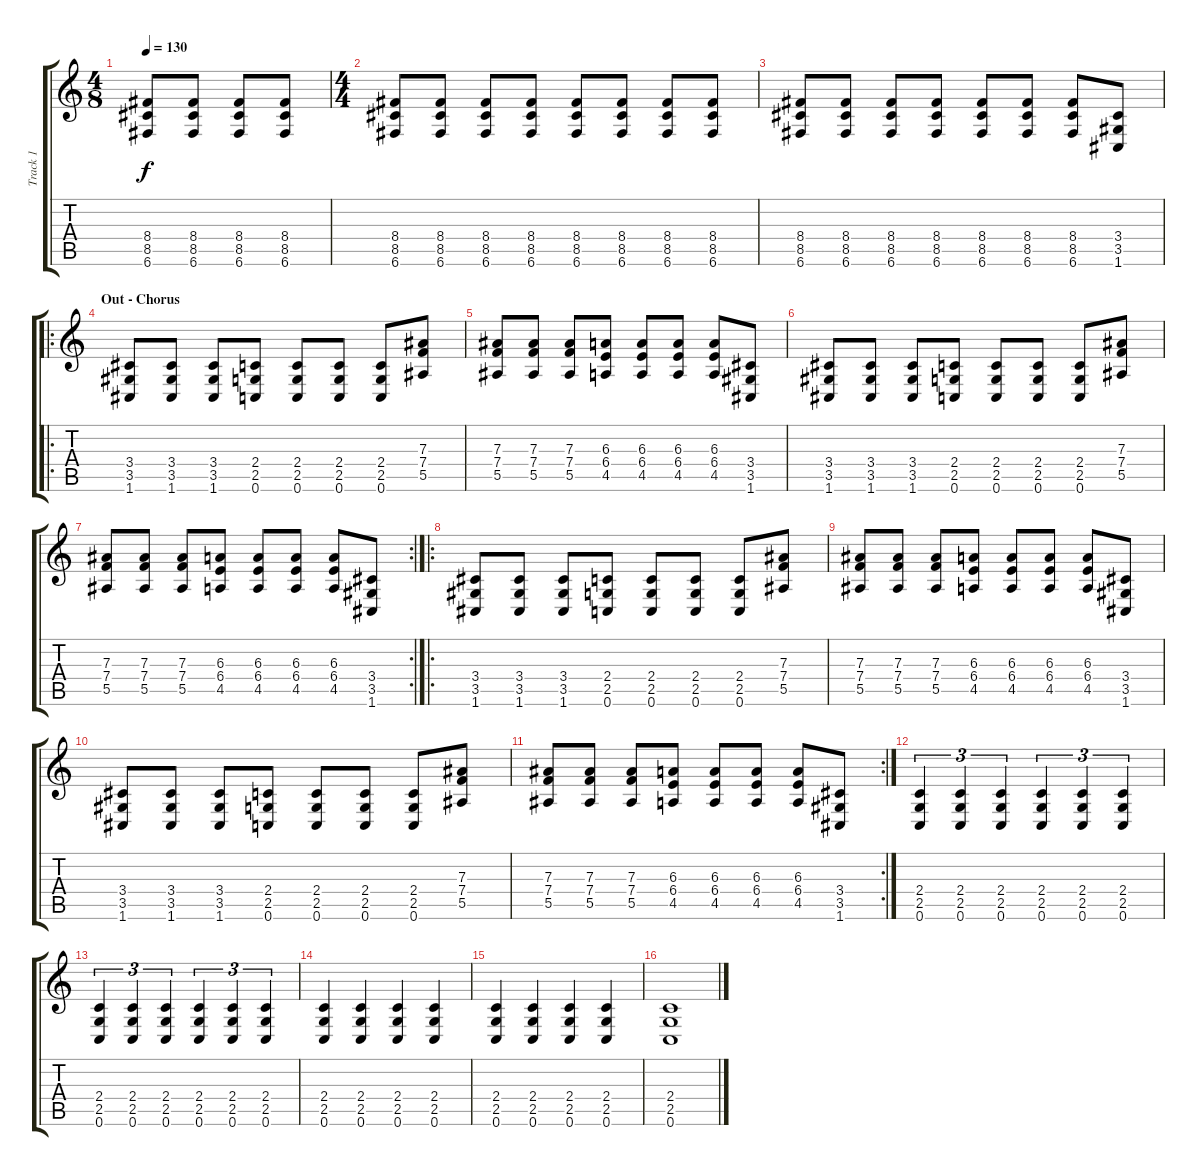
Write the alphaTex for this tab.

\track ("Track 1" "Track 1") {instrument distortionguitar}
\staff {score tabs}
\tuning (C4 G3 Eb3 Bb2 F2 C2) {hide}
\ts (4 8)
\tempo 130
\clef g2
\ks c
(8.4 8.5 6.6).8{dy f} (8.4 8.5 6.6).8 (8.4 8.5 6.6).8 (8.4 8.5 6.6).8 |
\ts (4 4)
(8.4 8.5 6.6).8 (8.4 8.5 6.6).8 (8.4 8.5 6.6).8 (8.4 8.5 6.6).8 (8.4 8.5 6.6).8 (8.4 8.5 6.6).8 (8.4 8.5 6.6).8 (8.4 8.5 6.6).8 |
(8.4 8.5 6.6).8 (8.4 8.5 6.6).8 (8.4 8.5 6.6).8 (8.4 8.5 6.6).8 (8.4 8.5 6.6).8 (8.4 8.5 6.6).8 (8.4 8.5 6.6).8 (3.4 3.5 1.6).8 |
\ro
\section ("" "Out - Chorus")
(3.4 3.5 1.6).8 (3.4 3.5 1.6).8 (3.4 3.5 1.6).8 (2.4 2.5 0.6).8 (2.4 2.5 0.6).8 (2.4 2.5 0.6).8 (2.4 2.5 0.6).8 (7.3 7.4 5.5).8 |
(7.3 7.4 5.5).8 (7.3 7.4 5.5).8 (7.3 7.4 5.5).8 (6.3 6.4 4.5).8 (6.3 6.4 4.5).8 (6.3 6.4 4.5).8 (6.3 6.4 4.5).8 (3.4 3.5 1.6).8 |
(3.4 3.5 1.6).8 (3.4 3.5 1.6).8 (3.4 3.5 1.6).8 (2.4 2.5 0.6).8 (2.4 2.5 0.6).8 (2.4 2.5 0.6).8 (2.4 2.5 0.6).8 (7.3 7.4 5.5).8 |
\rc 2
(7.3 7.4 5.5).8 (7.3 7.4 5.5).8 (7.3 7.4 5.5).8 (6.3 6.4 4.5).8 (6.3 6.4 4.5).8 (6.3 6.4 4.5).8 (6.3 6.4 4.5).8 (3.4 3.5 1.6).8 |
\ro
(3.4 3.5 1.6).8 (3.4 3.5 1.6).8 (3.4 3.5 1.6).8 (2.4 2.5 0.6).8 (2.4 2.5 0.6).8 (2.4 2.5 0.6).8 (2.4 2.5 0.6).8 (7.3 7.4 5.5).8 |
(7.3 7.4 5.5).8 (7.3 7.4 5.5).8 (7.3 7.4 5.5).8 (6.3 6.4 4.5).8 (6.3 6.4 4.5).8 (6.3 6.4 4.5).8 (6.3 6.4 4.5).8 (3.4 3.5 1.6).8 |
(3.4 3.5 1.6).8 (3.4 3.5 1.6).8 (3.4 3.5 1.6).8 (2.4 2.5 0.6).8 (2.4 2.5 0.6).8 (2.4 2.5 0.6).8 (2.4 2.5 0.6).8 (7.3 7.4 5.5).8 |
\rc 2
(7.3 7.4 5.5).8 (7.3 7.4 5.5).8 (7.3 7.4 5.5).8 (6.3 6.4 4.5).8 (6.3 6.4 4.5).8 (6.3 6.4 4.5).8 (6.3 6.4 4.5).8 (3.4 3.5 1.6).8 |
(2.4 2.5 0.6).4{tu (3 2)} (2.4 2.5 0.6).4{tu (3 2)} (2.4 2.5 0.6).4{tu (3 2)} (2.4 2.5 0.6).4{tu (3 2)} (2.4 2.5 0.6).4{tu (3 2)} (2.4 2.5 0.6).4{tu (3 2)} |
(2.4 2.5 0.6).4{tu (3 2)} (2.4 2.5 0.6).4{tu (3 2)} (2.4 2.5 0.6).4{tu (3 2)} (2.4 2.5 0.6).4{tu (3 2)} (2.4 2.5 0.6).4{tu (3 2)} (2.4 2.5 0.6).4{tu (3 2)} |
(2.4 2.5 0.6).4 (2.4 2.5 0.6).4 (2.4 2.5 0.6).4 (2.4 2.5 0.6).4 |
(2.4 2.5 0.6).4 (2.4 2.5 0.6).4 (2.4 2.5 0.6).4 (2.4 2.5 0.6).4 |
(2.4 2.5 0.6).1
